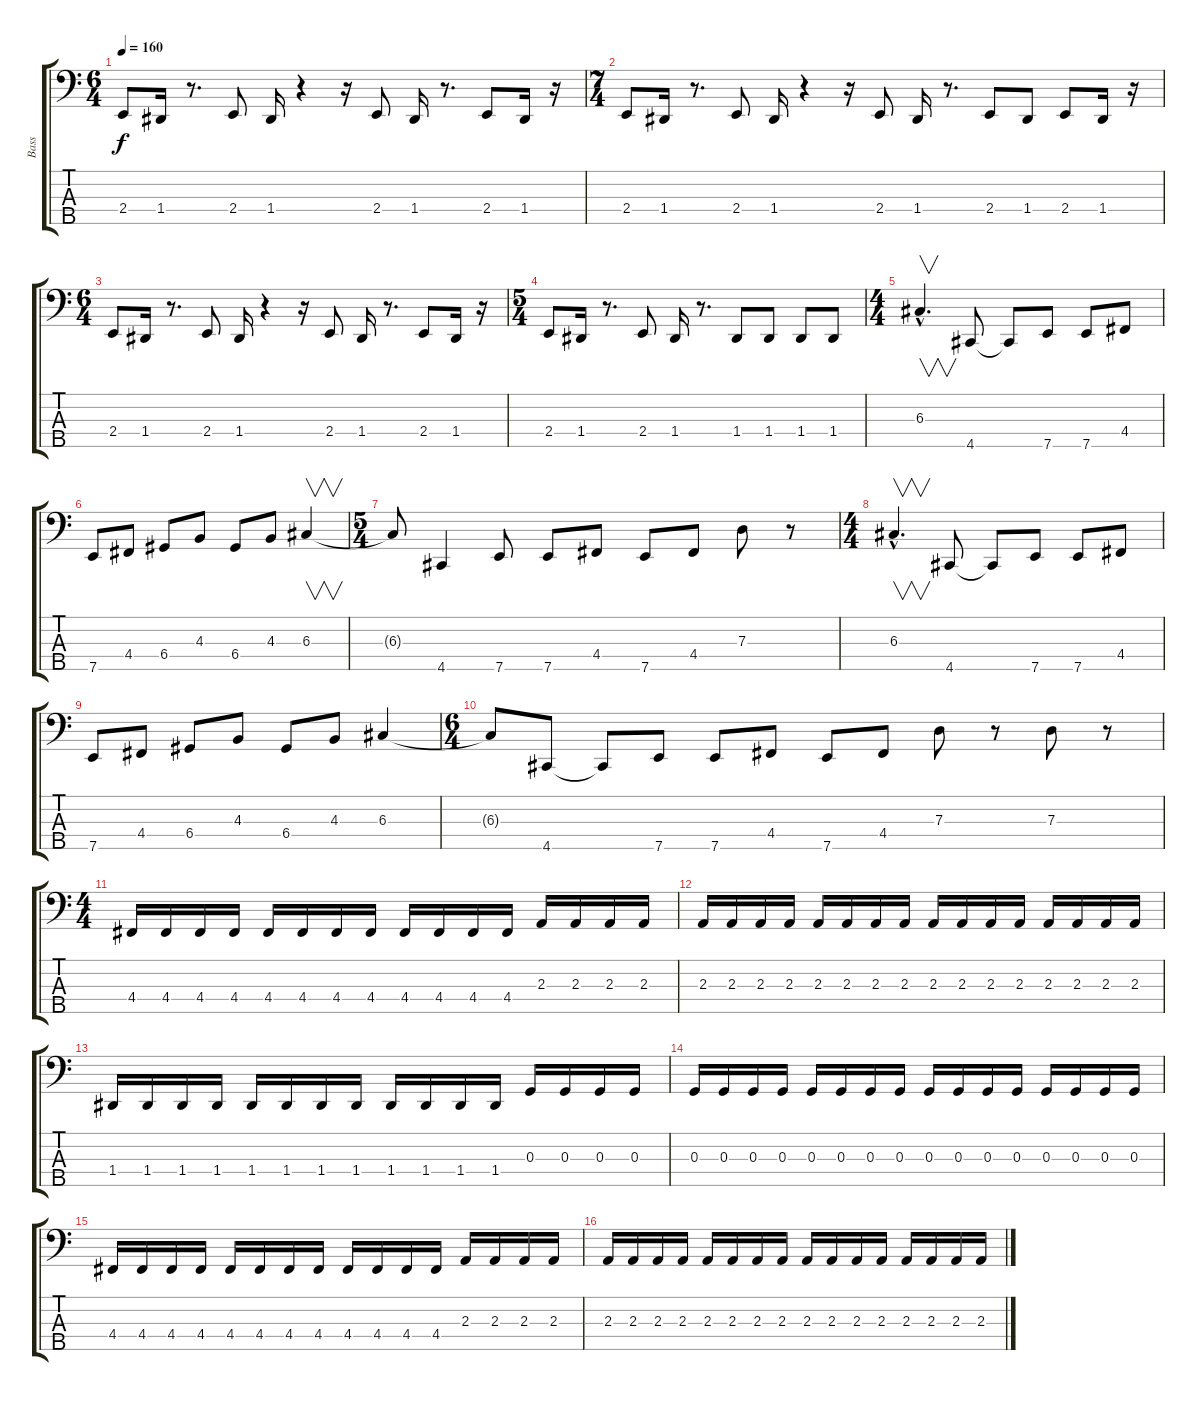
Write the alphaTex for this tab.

\track ("Bass" "Bass") {instrument electricbasspick}
\staff {score tabs}
\tuning (F2 C2 G1 D1 A0) {hide}
\ts (6 4)
\tempo 160
\clef f4
\ks c
2.4.8{dy f} 1.4.16 r.8{d} 2.4.8 1.4.16 r.4 r.16 2.4.8 1.4.16 r.8{d} 2.4.8 1.4.16 r.16 |
\ts (7 4)
2.4.8 1.4.16 r.8{d} 2.4.8 1.4.16 r.4 r.16 2.4.8 1.4.16 r.8{d} 2.4.8 1.4.8 2.4.8 1.4.16 r.16 |
\ts (6 4)
2.4.8 1.4.16 r.8{d} 2.4.8 1.4.16 r.4 r.16 2.4.8 1.4.16 r.8{d} 2.4.8 1.4.16 r.16 |
\ts (5 4)
2.4.8 1.4.16 r.8{d} 2.4.8 1.4.16 r.8{d} 1.4.8 1.4.8 1.4.8 1.4.8 |
\ts (4 4)
6.3{hac}.4{v d} 4.5.8 4.5{t}.8 7.5.8 7.5.8 4.4.8 |
7.5.8 4.4.8 6.4.8 4.3.8 6.4.8 4.3.8 6.3.4{v} |
\ts (5 4)
6.3{t}.8 4.5.4 7.5.8 7.5.8 4.4.8 7.5.8 4.4.8 7.3.8 r.8 |
\ts (4 4)
6.3{hac}.4{v d} 4.5.8 4.5{t}.8 7.5.8 7.5.8 4.4.8 |
7.5.8 4.4.8 6.4.8 4.3.8 6.4.8 4.3.8 6.3.4 |
\ts (6 4)
6.3{t}.8 4.5.8 4.5{t}.8 7.5.8 7.5.8 4.4.8 7.5.8 4.4.8 7.3.8 r.8 7.3.8 r.8 |
\ts (4 4)
4.4.16 4.4.16 4.4.16 4.4.16 4.4.16 4.4.16 4.4.16 4.4.16 4.4.16 4.4.16 4.4.16 4.4.16 2.3.16 2.3.16 2.3.16 2.3.16 |
2.3.16 2.3.16 2.3.16 2.3.16 2.3.16 2.3.16 2.3.16 2.3.16 2.3.16 2.3.16 2.3.16 2.3.16 2.3.16 2.3.16 2.3.16 2.3.16 |
1.4.16 1.4.16 1.4.16 1.4.16 1.4.16 1.4.16 1.4.16 1.4.16 1.4.16 1.4.16 1.4.16 1.4.16 0.3.16 0.3.16 0.3.16 0.3.16 |
0.3.16 0.3.16 0.3.16 0.3.16 0.3.16 0.3.16 0.3.16 0.3.16 0.3.16 0.3.16 0.3.16 0.3.16 0.3.16 0.3.16 0.3.16 0.3.16 |
4.4.16 4.4.16 4.4.16 4.4.16 4.4.16 4.4.16 4.4.16 4.4.16 4.4.16 4.4.16 4.4.16 4.4.16 2.3.16 2.3.16 2.3.16 2.3.16 |
2.3.16 2.3.16 2.3.16 2.3.16 2.3.16 2.3.16 2.3.16 2.3.16 2.3.16 2.3.16 2.3.16 2.3.16 2.3.16 2.3.16 2.3.16 2.3.16
